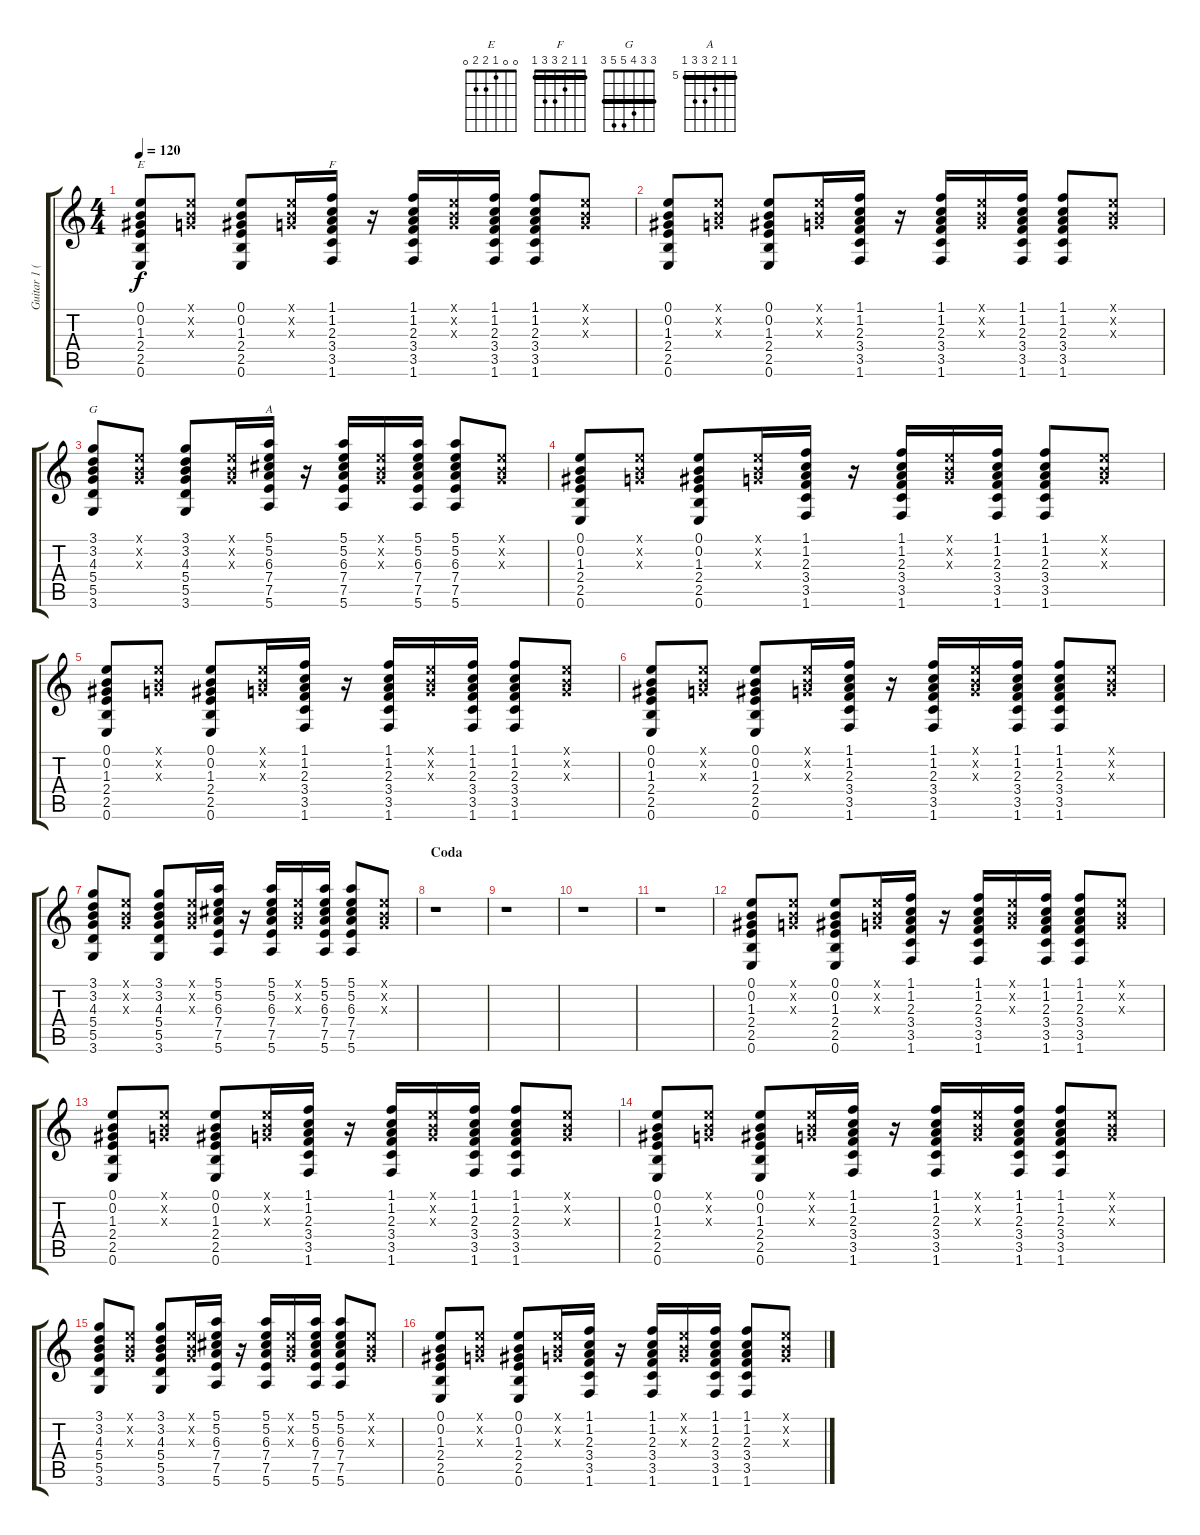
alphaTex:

\track ("Guitar 1 (acoustic steel)" "Guitar 1 (") {instrument acousticguitarsteel}
\staff {score tabs}
\tuning (E4 B3 G3 D3 A2 E2) {hide}
\chord ("E" 0 0 1 2 2 0)
\chord ("F" 1 1 2 3 3 1) {barre 1}
\chord ("G" 3 3 4 5 5 3) {barre 3}
\chord ("A" 5 5 6 7 7 5) {firstfret 5 barre 5}
\ts (4 4)
\tempo 120
\clef g2
\ks c
(0.1 0.2 1.3 2.4 2.5 0.6).8{ch "E" dy f} (0.1{x} 0.2{x} 0.3{x}).8 (0.1 0.2 1.3 2.4 2.5 0.6).8 (0.1{x} 0.2{x} 0.3{x}).16 (1.1 1.2 2.3 3.4 3.5 1.6).16{ch "F"} r.16 (1.1 1.2 2.3 3.4 3.5 1.6).16 (0.1{x} 0.2{x} 0.3{x}).16 (1.1 1.2 2.3 3.4 3.5 1.6).16 (1.1 1.2 2.3 3.4 3.5 1.6).8 (0.1{x} 0.2{x} 0.3{x}).8 |
(0.1 0.2 1.3 2.4 2.5 0.6).8 (0.1{x} 0.2{x} 0.3{x}).8 (0.1 0.2 1.3 2.4 2.5 0.6).8 (0.1{x} 0.2{x} 0.3{x}).16 (1.1 1.2 2.3 3.4 3.5 1.6).16 r.16 (1.1 1.2 2.3 3.4 3.5 1.6).16 (0.1{x} 0.2{x} 0.3{x}).16 (1.1 1.2 2.3 3.4 3.5 1.6).16 (1.1 1.2 2.3 3.4 3.5 1.6).8 (0.1{x} 0.2{x} 0.3{x}).8 |
(3.1 3.2 4.3 5.4 5.5 3.6).8{ch "G"} (0.1{x} 0.2{x} 0.3{x}).8 (3.1 3.2 4.3 5.4 5.5 3.6).8 (0.1{x} 0.2{x} 0.3{x}).16 (5.1 5.2 6.3 7.4 7.5 5.6).16{ch "A"} r.16 (5.1 5.2 6.3 7.4 7.5 5.6).16 (0.1{x} 0.2{x} 0.3{x}).16 (5.1 5.2 6.3 7.4 7.5 5.6).16 (5.1 5.2 6.3 7.4 7.5 5.6).8 (0.1{x} 0.2{x} 0.3{x}).8 |
(0.1 0.2 1.3 2.4 2.5 0.6).8 (0.1{x} 0.2{x} 0.3{x}).8 (0.1 0.2 1.3 2.4 2.5 0.6).8 (0.1{x} 0.2{x} 0.3{x}).16 (1.1 1.2 2.3 3.4 3.5 1.6).16 r.16 (1.1 1.2 2.3 3.4 3.5 1.6).16 (0.1{x} 0.2{x} 0.3{x}).16 (1.1 1.2 2.3 3.4 3.5 1.6).16 (1.1 1.2 2.3 3.4 3.5 1.6).8 (0.1{x} 0.2{x} 0.3{x}).8 |
(0.1 0.2 1.3 2.4 2.5 0.6).8 (0.1{x} 0.2{x} 0.3{x}).8 (0.1 0.2 1.3 2.4 2.5 0.6).8 (0.1{x} 0.2{x} 0.3{x}).16 (1.1 1.2 2.3 3.4 3.5 1.6).16 r.16 (1.1 1.2 2.3 3.4 3.5 1.6).16 (0.1{x} 0.2{x} 0.3{x}).16 (1.1 1.2 2.3 3.4 3.5 1.6).16 (1.1 1.2 2.3 3.4 3.5 1.6).8 (0.1{x} 0.2{x} 0.3{x}).8 |
(0.1 0.2 1.3 2.4 2.5 0.6).8 (0.1{x} 0.2{x} 0.3{x}).8 (0.1 0.2 1.3 2.4 2.5 0.6).8 (0.1{x} 0.2{x} 0.3{x}).16 (1.1 1.2 2.3 3.4 3.5 1.6).16 r.16 (1.1 1.2 2.3 3.4 3.5 1.6).16 (0.1{x} 0.2{x} 0.3{x}).16 (1.1 1.2 2.3 3.4 3.5 1.6).16 (1.1 1.2 2.3 3.4 3.5 1.6).8 (0.1{x} 0.2{x} 0.3{x}).8 |
(3.1 3.2 4.3 5.4 5.5 3.6).8 (0.1{x} 0.2{x} 0.3{x}).8 (3.1 3.2 4.3 5.4 5.5 3.6).8 (0.1{x} 0.2{x} 0.3{x}).16 (5.1 5.2 6.3 7.4 7.5 5.6).16 r.16 (5.1 5.2 6.3 7.4 7.5 5.6).16 (0.1{x} 0.2{x} 0.3{x}).16 (5.1 5.2 6.3 7.4 7.5 5.6).16 (5.1 5.2 6.3 7.4 7.5 5.6).8 (0.1{x} 0.2{x} 0.3{x}).8 |
\section ("" "Coda")
r.1 |
r.1 |
r.1 |
r.1 |
(0.1 0.2 1.3 2.4 2.5 0.6).8 (0.1{x} 0.2{x} 0.3{x}).8 (0.1 0.2 1.3 2.4 2.5 0.6).8 (0.1{x} 0.2{x} 0.3{x}).16 (1.1 1.2 2.3 3.4 3.5 1.6).16 r.16 (1.1 1.2 2.3 3.4 3.5 1.6).16 (0.1{x} 0.2{x} 0.3{x}).16 (1.1 1.2 2.3 3.4 3.5 1.6).16 (1.1 1.2 2.3 3.4 3.5 1.6).8 (0.1{x} 0.2{x} 0.3{x}).8 |
(0.1 0.2 1.3 2.4 2.5 0.6).8 (0.1{x} 0.2{x} 0.3{x}).8 (0.1 0.2 1.3 2.4 2.5 0.6).8 (0.1{x} 0.2{x} 0.3{x}).16 (1.1 1.2 2.3 3.4 3.5 1.6).16 r.16 (1.1 1.2 2.3 3.4 3.5 1.6).16 (0.1{x} 0.2{x} 0.3{x}).16 (1.1 1.2 2.3 3.4 3.5 1.6).16 (1.1 1.2 2.3 3.4 3.5 1.6).8 (0.1{x} 0.2{x} 0.3{x}).8 |
(0.1 0.2 1.3 2.4 2.5 0.6).8 (0.1{x} 0.2{x} 0.3{x}).8 (0.1 0.2 1.3 2.4 2.5 0.6).8 (0.1{x} 0.2{x} 0.3{x}).16 (1.1 1.2 2.3 3.4 3.5 1.6).16 r.16 (1.1 1.2 2.3 3.4 3.5 1.6).16 (0.1{x} 0.2{x} 0.3{x}).16 (1.1 1.2 2.3 3.4 3.5 1.6).16 (1.1 1.2 2.3 3.4 3.5 1.6).8 (0.1{x} 0.2{x} 0.3{x}).8 |
(3.1 3.2 4.3 5.4 5.5 3.6).8 (0.1{x} 0.2{x} 0.3{x}).8 (3.1 3.2 4.3 5.4 5.5 3.6).8 (0.1{x} 0.2{x} 0.3{x}).16 (5.1 5.2 6.3 7.4 7.5 5.6).16 r.16 (5.1 5.2 6.3 7.4 7.5 5.6).16 (0.1{x} 0.2{x} 0.3{x}).16 (5.1 5.2 6.3 7.4 7.5 5.6).16 (5.1 5.2 6.3 7.4 7.5 5.6).8 (0.1{x} 0.2{x} 0.3{x}).8 |
(0.1 0.2 1.3 2.4 2.5 0.6).8 (0.1{x} 0.2{x} 0.3{x}).8 (0.1 0.2 1.3 2.4 2.5 0.6).8 (0.1{x} 0.2{x} 0.3{x}).16 (1.1 1.2 2.3 3.4 3.5 1.6).16 r.16 (1.1 1.2 2.3 3.4 3.5 1.6).16 (0.1{x} 0.2{x} 0.3{x}).16 (1.1 1.2 2.3 3.4 3.5 1.6).16 (1.1 1.2 2.3 3.4 3.5 1.6).8 (0.1{x} 0.2{x} 0.3{x}).8
